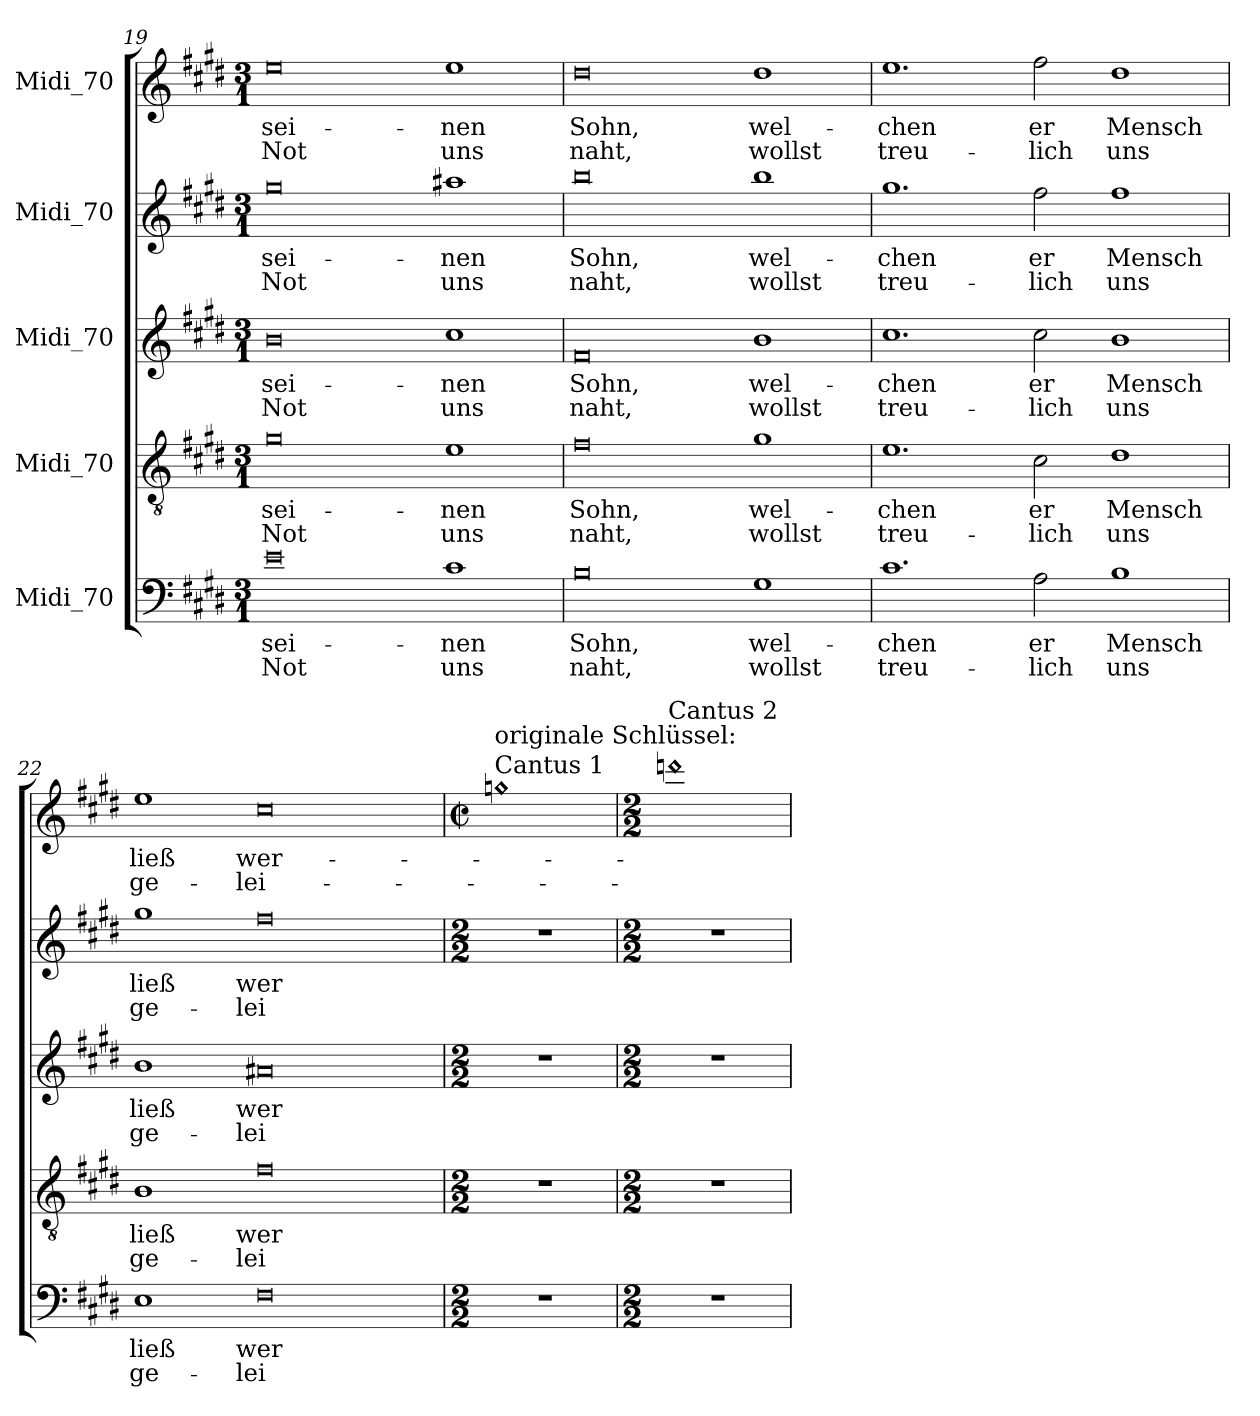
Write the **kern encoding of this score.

**kern	**text	**text	**kern	**text	**text	**kern	**text	**text	**kern	**text	**text	**kern	**text	**text
*part5	*part5	*part5	*part4	*part4	*part4	*part3	*part3	*part3	*part2	*part2	*part2	*part1	*part1	*part1
*staff5	*staff5	*staff5	*staff4	*staff4	*staff4	*staff3	*staff3	*staff3	*staff2	*staff2	*staff2	*staff1	*staff1	*staff1
*I"Midi_70	*	*	*I"Midi_70	*	*	*I"Midi_70	*	*	*I"Midi_70	*	*	*I"Midi_70	*	*
*clefF4	*	*	*clefGv2	*	*	*clefG2	*	*	*clefG2	*	*	*clefG2	*	*
*ITrd4c7	*	*	*ITrd4c7	*	*	*ITrd4c7	*	*	*ITrd4c7	*	*	*ITrd4c7	*	*
*k[f#c#g#]	*	*	*k[f#c#g#]	*	*	*k[f#c#g#]	*	*	*k[f#c#g#]	*	*	*k[f#c#g#]	*	*
*A:	*	*	*A:	*	*	*A:	*	*	*A:	*	*	*A:	*	*
*M3/1	*	*	*M3/1	*	*	*M3/1	*	*	*M3/1	*	*	*M3/1	*	*
=19	=19	=19	=19	=19	=19	=19	=19	=19	=19	=19	=19	=19	=19	=19
!	!LO:LY:b	!LO:LY:b	!	!LO:LY:b	!LO:LY:b	!	!LO:LY:b	!LO:LY:b	!	!LO:LY:b	!LO:LY:b	!	!LO:LY:b	!LO:LY:b
0A	sei-	-Not	0c#	sei-	-Not	0e	sei-	-Not	0cc#	sei-	-Not	0a	sei-	-Not
!	!LO:LY:b	!LO:LY:b	!	!LO:LY:b	!LO:LY:b	!	!LO:LY:b	!LO:LY:b	!	!LO:LY:b	!LO:LY:b	!	!LO:LY:b	!LO:LY:b
1F#	nen	uns	1A	nen	uns	1f#	nen	uns	1dd#X	nen	uns	1a	nen	uns
=20	=20	=20	=20	=20	=20	=20	=20	=20	=20	=20	=20	=20	=20	=20
!	!LO:LY:b	!LO:LY:b	!	!LO:LY:b	!LO:LY:b	!	!LO:LY:b	!LO:LY:b	!	!LO:LY:b	!LO:LY:b	!	!LO:LY:b	!LO:LY:b
0E	Sohn,	naht,	0B	Sohn,	naht,	0B	Sohn,	naht,	0ee	Sohn,	naht,	0g#	Sohn,	naht,
!	!LO:LY:b	!LO:LY:b	!	!LO:LY:b	!LO:LY:b	!	!LO:LY:b	!LO:LY:b	!	!LO:LY:b	!LO:LY:b	!	!LO:LY:b	!LO:LY:b
1C#	wel-	-wollst	1c#	wel-	-wollst	1e	wel-	-wollst	1ee	wel-	-wollst	1g#	wel-	-wollst
=21	=21	=21	=21	=21	=21	=21	=21	=21	=21	=21	=21	=21	=21	=21
!	!LO:LY:b	!LO:LY:b	!	!LO:LY:b	!LO:LY:b	!	!LO:LY:b	!LO:LY:b	!	!LO:LY:b	!LO:LY:b	!	!LO:LY:b	!LO:LY:b
1.F#	chen	treu-	1.A	chen	treu-	1.f#	chen	treu-	1.cc#	chen	treu-	1.a	chen	treu-
!	!LO:LY:b	!LO:LY:b	!	!LO:LY:b	!LO:LY:b	!	!LO:LY:b	!LO:LY:b	!	!LO:LY:b	!LO:LY:b	!	!LO:LY:b	!LO:LY:b
2D	-er	lich	2F#	-er	lich	2f#	-er	lich	2b	-er	lich	2b	-er	lich
!	!LO:LY:b	!LO:LY:b	!	!LO:LY:b	!LO:LY:b	!	!LO:LY:b	!LO:LY:b	!	!LO:LY:b	!LO:LY:b	!	!LO:LY:b	!LO:LY:b
1E	Mensch	uns	1G#	Mensch	uns	1e	Mensch	uns	1b	Mensch	uns	1g#	Mensch	uns
=22	=22	=22	=22	=22	=22	=22	=22	=22	=22	=22	=22	=22	=22	=22
!	!LO:LY:b	!LO:LY:b	!	!LO:LY:b	!LO:LY:b	!	!LO:LY:b	!LO:LY:b	!	!LO:LY:b	!LO:LY:b	!	!LO:LY:b	!LO:LY:b
1AA	ließ	ge-	1E	ließ	ge-	1e	ließ	ge-	1cc#	ließ	ge-	1a	ließ	ge-
!	!LO:LY:b	!LO:LY:b	!	!LO:LY:b	!LO:LY:b	!	!LO:LY:b	!LO:LY:b	!	!LO:LY:b	!LO:LY:b	!	!LO:LY:b	!LO:LY:b
0BB	-wer-	-lei-	0B	-wer-	-lei-	0d#X	-wer-	-lei-	0b	-wer-	-lei-	0f#	-wer-	-lei-
!!LO:LB:g=z
=23	=23	=23	=23	=23	=23	=23	=23	=23	=23	=23	=23	=23	=23	=23
*M2/2	*	*	*M2/2	*	*	*M2/2	*	*	*M2/2	*	*	*M2/2	*	*
*	*	*	*	*	*	*	*	*	*	*	*	*met(c|)	*	*
!	!	!	!	!	!	!	!	!	!	!	!	!LO:TX:a:t=Cantus 1	!	!
!	!	!	!	!	!	!	!	!	!	!	!	!LO:TX:a:t=originale Schlüssel&colon;	!	!
!	!	!	!	!	!	!	!	!	!	!	!	!LO:N:head=diamond	!	!
1r	.	.	1r	.	.	1r	.	.	1r	.	.	1ccn	.	.
!!LO:LB:g=z
=24	=24	=24	=24	=24	=24	=24	=24	=24	=24	=24	=24	=24	=24	=24
*M2/2	*	*	*M2/2	*	*	*M2/2	*	*	*M2/2	*	*	*M2/2	*	*
!	!	!	!	!	!	!	!	!	!	!	!	!LO:TX:a:t=Cantus 2	!	!
!	!	!	!	!	!	!	!	!	!	!	!	!LO:N:head=diamond	!	!
1r	.	.	1r	.	.	1r	.	.	1r	.	.	1ggn	.	.
=	=	=	=	=	=	=	=	=	=	=	=	=	=	=
*-	*-	*-	*-	*-	*-	*-	*-	*-	*-	*-	*-	*-	*-	*-
